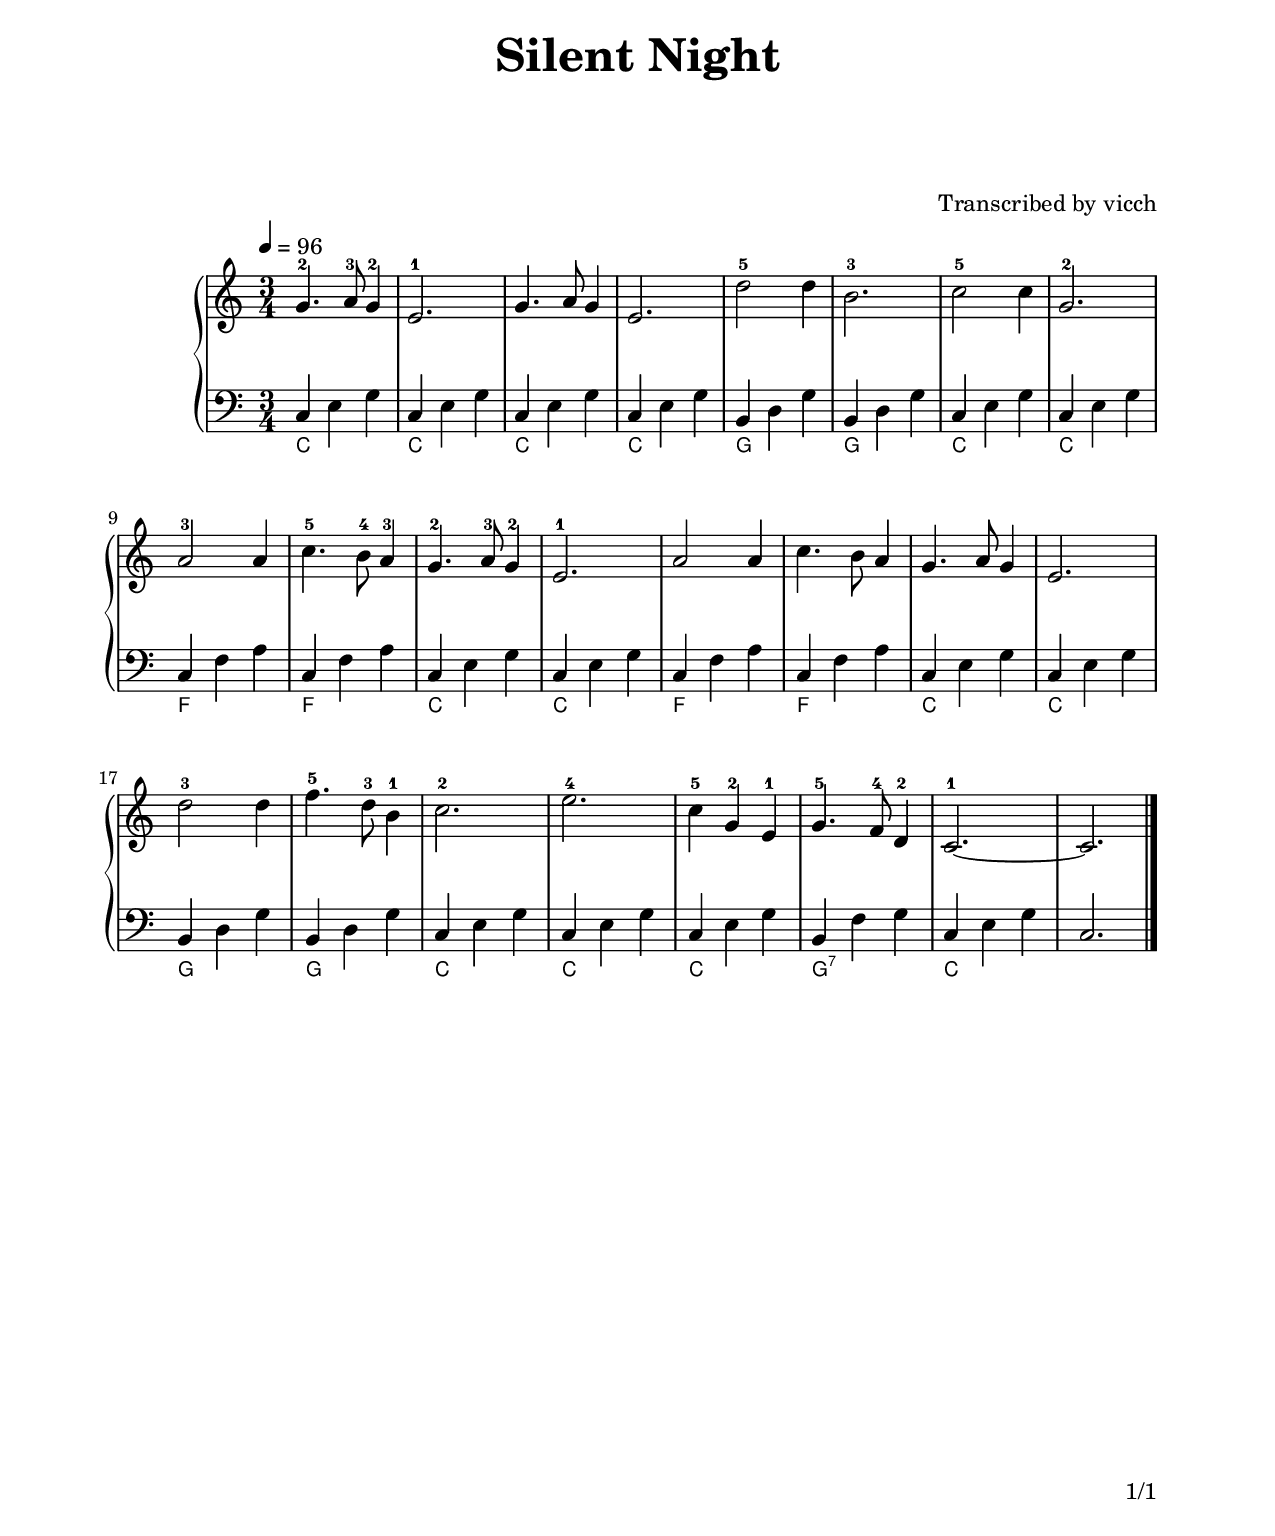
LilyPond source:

\version "2.24.3"
\include "../template.v1.ly"

\header {
  title = \markup \override #'((font-size . 6)) "Silent Night"
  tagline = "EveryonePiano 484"
}

\markup \vspace #1.5

C      = { c4  e4 g4 }
F      = { c4  f4 a4 }
G      = { b,4 d4 g4 }
Gseven = { b,4 f4 g4 }

\score {
  \new PianoStaff <<
    \new Staff {
      \tempo 4 = 96
      \clef treble
      \key c \major
      \time 3/4
      
      g'4.^2 a'8^3 g'4^2 | e'2.^1               | g'4.   a'8   g'4   | e'2.    | d''2^5       d''4  | b'2.^3              | c''2^5   c''4 | g'2.^2 | \break
      a'2^3        a'4   | c''4.^5 b'8^4  a'4^3 | g'4.^2 a'8^3 g'4^2 | e'2.^1  | a'2          a'4   | c''4.   b'8   a'4   | g'4. a'8 g'4  | e'2.   | \break
      d''2^3       d''4  | f''4.^5 d''8^3 b'4^1 | c''2.^2            | e''2.^4 | c''4^5 g'4^2 e'4^1 | g'4.^5  f'8^4 d'4^2 | c'2.~^1       | c'2.   | \bar "|."
    }
    \new Staff {
      \clef bass
      \key c \major
      \time 3/4
      
      \C | \C | \C | \C | \G | \G      | \C | \C  |
      \F | \F | \C | \C | \F | \F      | \C | \C  |
      \G | \G | \C | \C | \C | \Gseven | \C | c2. |
    }
    \chords {
      c2. | c2. | c2. | c2. | g2. | g2.   | c2. | c2. |
      f2. | f2. | c2. | c2. | f2. | f2.   | c2. | c2. |
      g2. | g2. | c2. | c2. | c2. | g2.:7 | c2. | r2. |
    }
  >>
  \layout {}
  \midi {}
}
